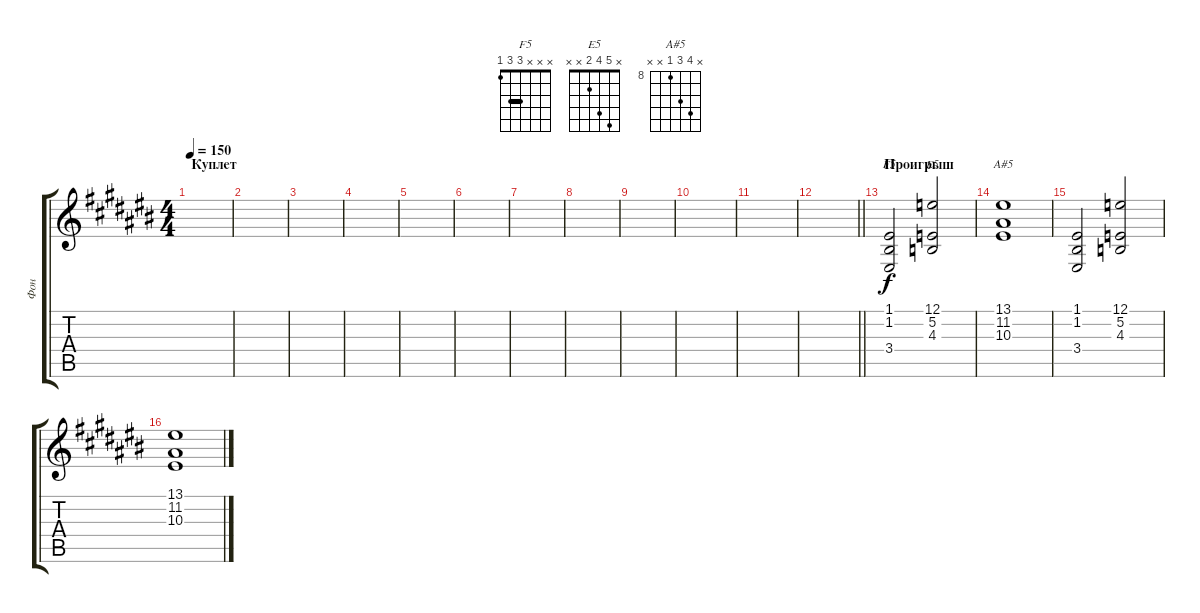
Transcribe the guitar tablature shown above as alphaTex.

\track ("Фон" "Фон") {instrument pad2warm}
\staff {score tabs}
\tuning (E4 B3 G3 D3 A2 E2) {hide}
\chord ("F5" x x x 3 3 1) {barre 3}
\chord ("E5" x 5 4 2 x x)
\chord ("A#5" x 11 10 8 x x) {firstfret 8}
\ts (4 4)
\section ("" "Куплет")
\tempo 150
\clef g2
\ks a#minor
|
|
|
|
|
|
|
|
|
|
|
\barLineRight lightlight
|
\section ("" "Проигрыш")
(1.1 1.2 3.4).2{ch "F5"} (12.1 5.2 4.3).2{ch "E5"} |
(13.1 11.2 10.3).1{ch "A#5"} |
(1.1 1.2 3.4).2 (12.1 5.2 4.3).2 |
(13.1 11.2 10.3).1
